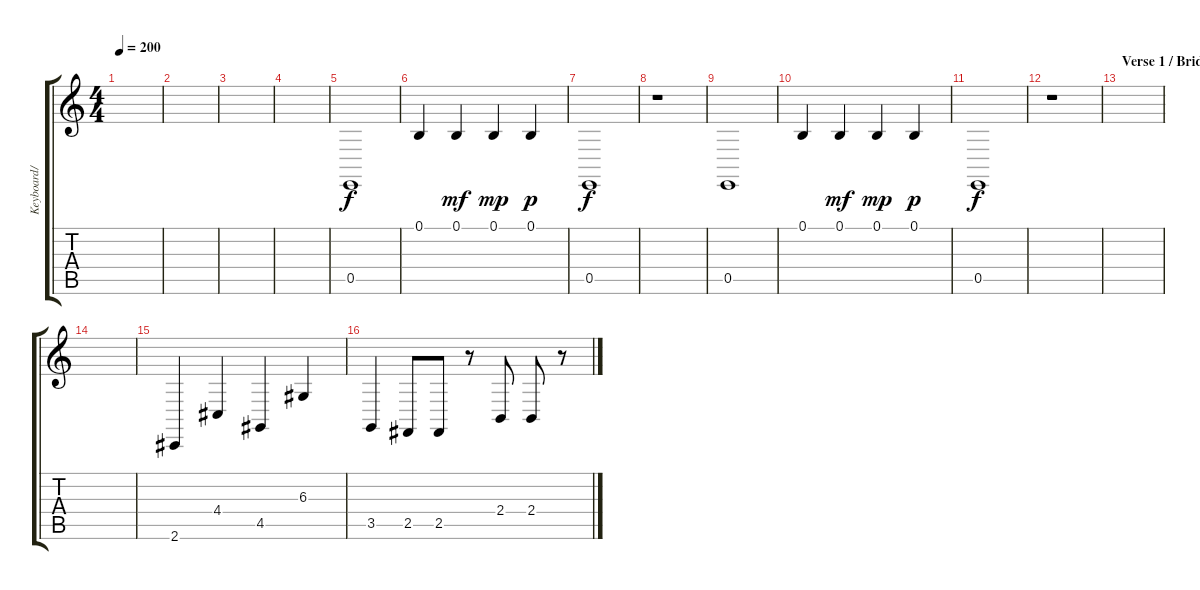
\track ("Keyboard/ Effects" "Keyboard/ ") {instrument fx5brightness}
\staff {score tabs}
\tuning (B3 Gb3 D3 A2 E2 B1) {hide}
\ts (4 4)
\tempo 200
\clef g2
\ks c
|
|
|
|
0.5.1 |
0.1.4 0.1.4{dy mf} 0.1.4{dy mp} 0.1.4{dy p} |
0.5.1{dy f} |
r.1 |
0.5.1 |
0.1.4 0.1.4{dy mf} 0.1.4{dy mp} 0.1.4{dy p} |
0.5.1{dy f} |
r.1 |
\section ("" "Verse 1 / Bridge")
|
|
2.6.4{volume 7 instrument fx5brightness} 4.4.4 4.5.4 6.3.4 |
3.5.4 2.5.8 2.5.8 r.8 2.4.8 2.4.8 r.8
